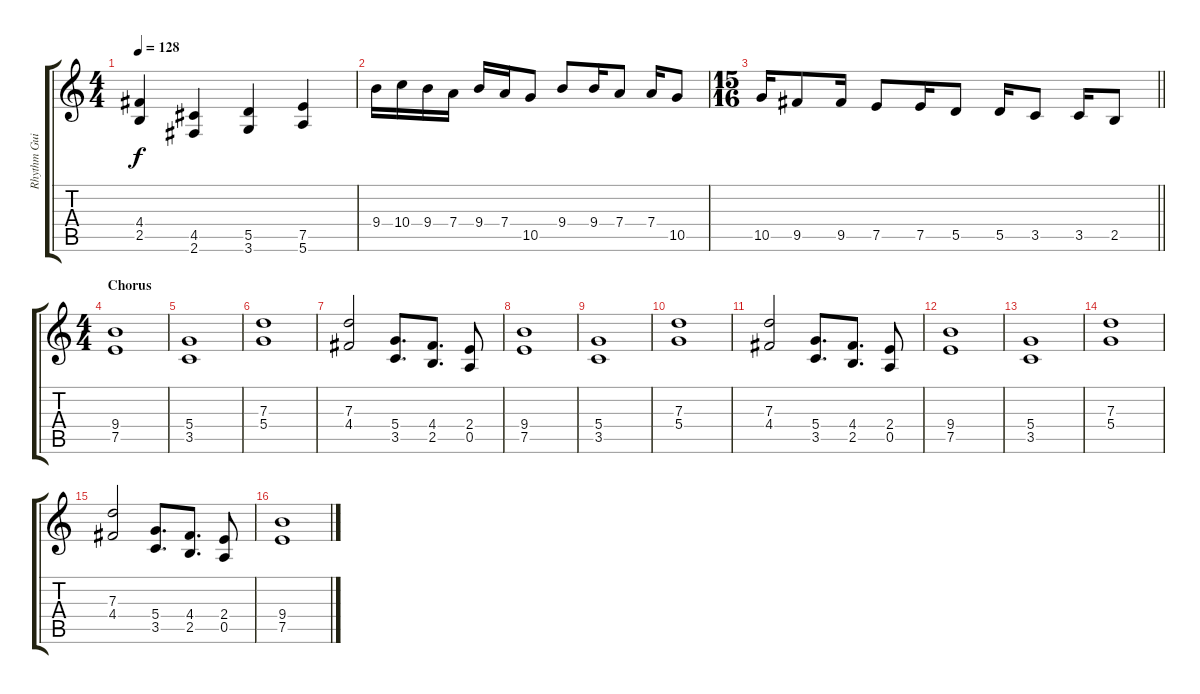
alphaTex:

\track ("Rhythm Guitar" "Rhythm Gui") {instrument distortionguitar}
\staff {score tabs}
\tuning (E4 B3 G3 D3 A2 E2) {hide}
\ts (4 4)
\tempo 128
\clef g2
\ks c
(4.4 2.5).4{dy f} (4.5 2.6).4 (5.5 3.6).4 (7.5 5.6).4 |
9.4.16 10.4.16 9.4.16 7.4.16 9.4.16 7.4.16 10.5.8 9.4.8 9.4.16 7.4.8 7.4.16 10.5.8 |
\ts (15 16)
\barLineRight lightlight
10.5.16 9.5.8 9.5.16 7.5.8 7.5.16 5.5.8 5.5.16 3.5.8 3.5.16 2.5.8 |
\ts (4 4)
\section ("" "Chorus")
(9.4 7.5).1 |
(5.4 3.5).1 |
(7.3 5.4).1 |
(7.3 4.4).2 (5.4 3.5).8{d} (4.4 2.5).8{d} (2.4 0.5).8 |
(9.4 7.5).1 |
(5.4 3.5).1 |
(7.3 5.4).1 |
(7.3 4.4).2 (5.4 3.5).8{d} (4.4 2.5).8{d} (2.4 0.5).8 |
(9.4 7.5).1 |
(5.4 3.5).1 |
(7.3 5.4).1 |
(7.3 4.4).2 (5.4 3.5).8{d} (4.4 2.5).8{d} (2.4 0.5).8 |
(9.4 7.5).1
